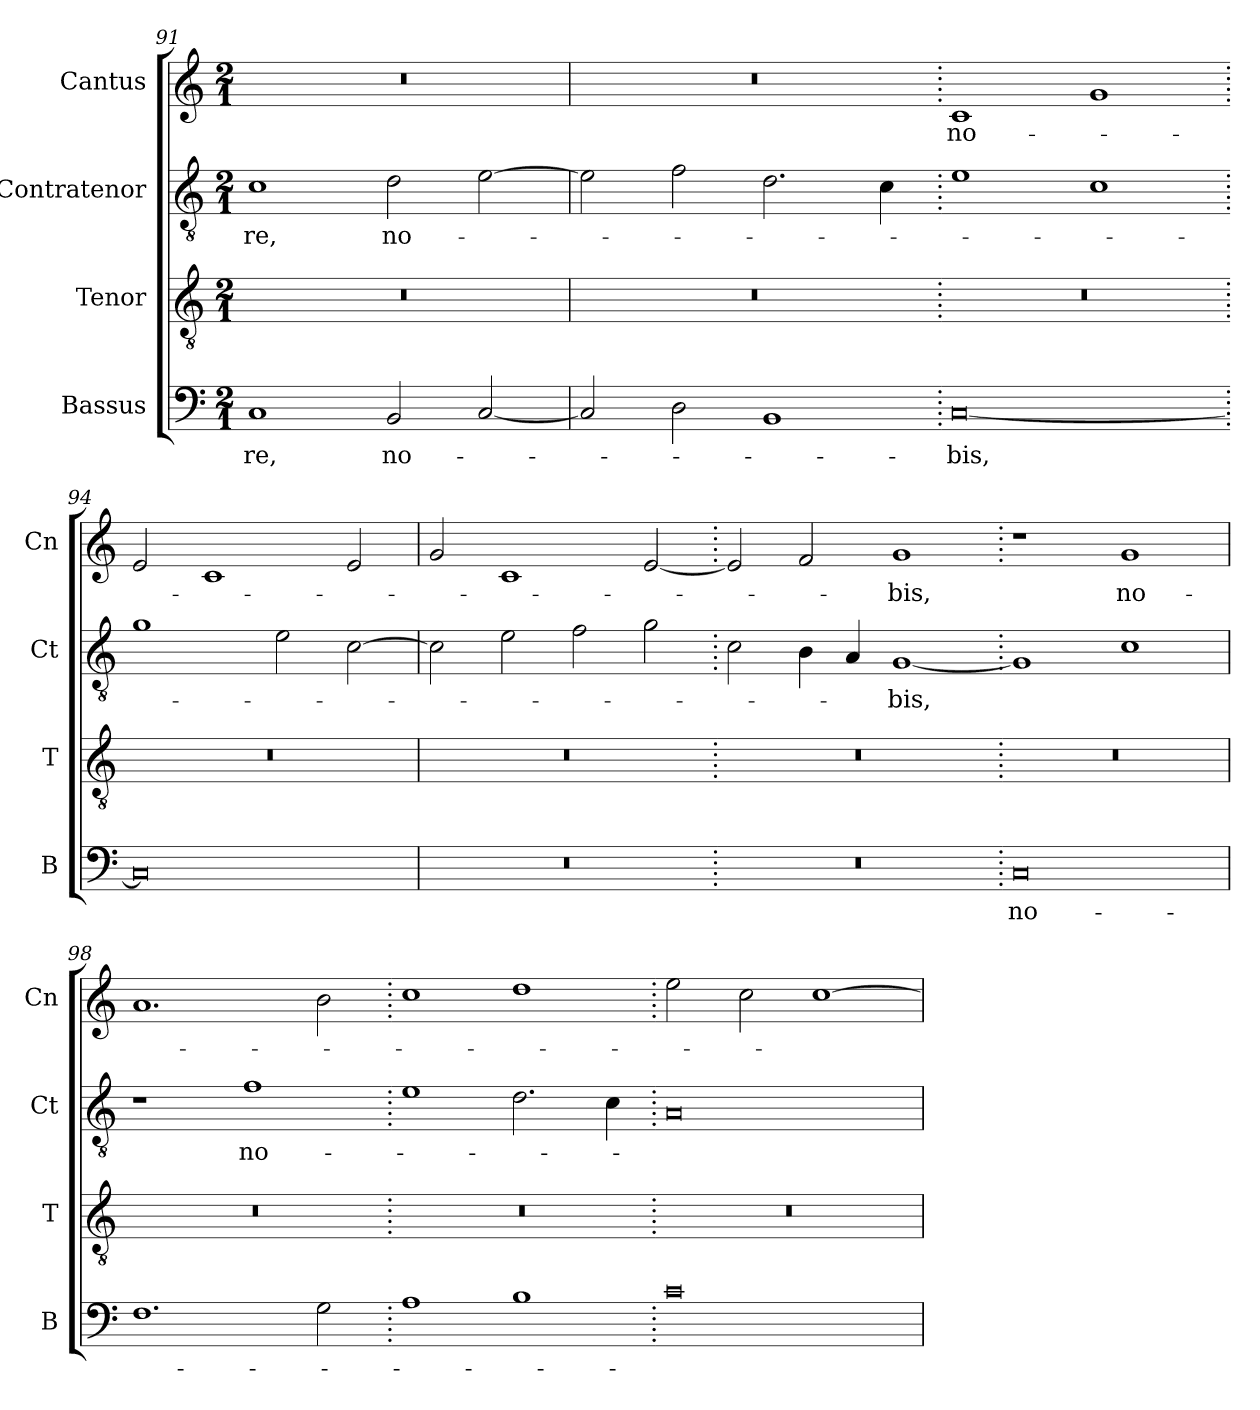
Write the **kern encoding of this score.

**kern	**text	**kern	**kern	**text	**kern	**text
*part4	*part4	*part3	*part2	*part2	*part1	*part1
*staff4	*staff4	*staff3	*staff2	*staff2	*staff1	*staff1
*I"Bassus	*	*I"Tenor	*I"Contratenor	*	*I"Cantus	*
*I'B	*	*I'T	*I'Ct	*	*I'Cn	*
*clefF4	*	*clefGv2	*clefGv2	*	*clefG2	*
*k[]	*	*k[]	*k[]	*	*k[]	*
*M2/1	*	*M2/1	*M2/1	*	*M2/1	*
=91	=91	=91	=91	=91	=91	=91
1C	-re,	0r	1c	-re,	0r	.
2BB/	no-	.	2d\	no-	.	.
[2C/	.	.	[2e\	.	.	.
=92	=92	=92	=92	=92	=92	=92
2C/]	.	0r	2e\]	.	0r	.
2D\	.	.	2f\	.	.	.
1BB	.	.	2.d\	.	.	.
.	.	.	4c\	.	.	.
=93.	=93.	=93.	=93.	=93.	=93.	=93.
[0C	-bis,	0r	1e	.	1c	no-
.	.	.	1c	.	1g	.
=94.	=94.	=94.	=94.	=94.	=94.	=94.
0C]	.	0r	1g	.	2e/	.
.	.	.	.	.	1c	.
.	.	.	2e\	.	.	.
.	.	.	[2c\	.	2e/	.
=95	=95	=95	=95	=95	=95	=95
0r	.	0r	2c\]	.	2g/	.
.	.	.	2e\	.	1c	.
.	.	.	2f\	.	.	.
.	.	.	2g\	.	[2e/	.
=96.	=96.	=96.	=96.	=96.	=96.	=96.
0r	.	0r	2c\	.	2e/]	.
.	.	.	4B\	.	2f/	.
.	.	.	4A/	.	.	.
.	.	.	[1G	-bis,	1g	-bis,
=97.	=97.	=97.	=97.	=97.	=97.	=97.
0C	no-	0r	1G]	.	1r	.
.	.	.	1c	.	1g	no-
=98	=98	=98	=98	=98	=98	=98
1.F	.	0r	1r	.	1.a	.
.	.	.	1f	no-	.	.
2G\	.	.	.	.	2b\	.
=99.	=99.	=99.	=99.	=99.	=99.	=99.
1A	.	0r	1e	.	1cc	.
1B	.	.	2.d\	.	1dd	.
.	.	.	4c\	.	.	.
=100.	=100.	=100.	=100.	=100.	=100.	=100.
0c	.	0r	0A	.	2ee\	.
.	.	.	.	.	2cc\	.
.	.	.	.	.	[1cc	.
=	=	=	=	=	=	=
*-	*-	*-	*-	*-	*-	*-
